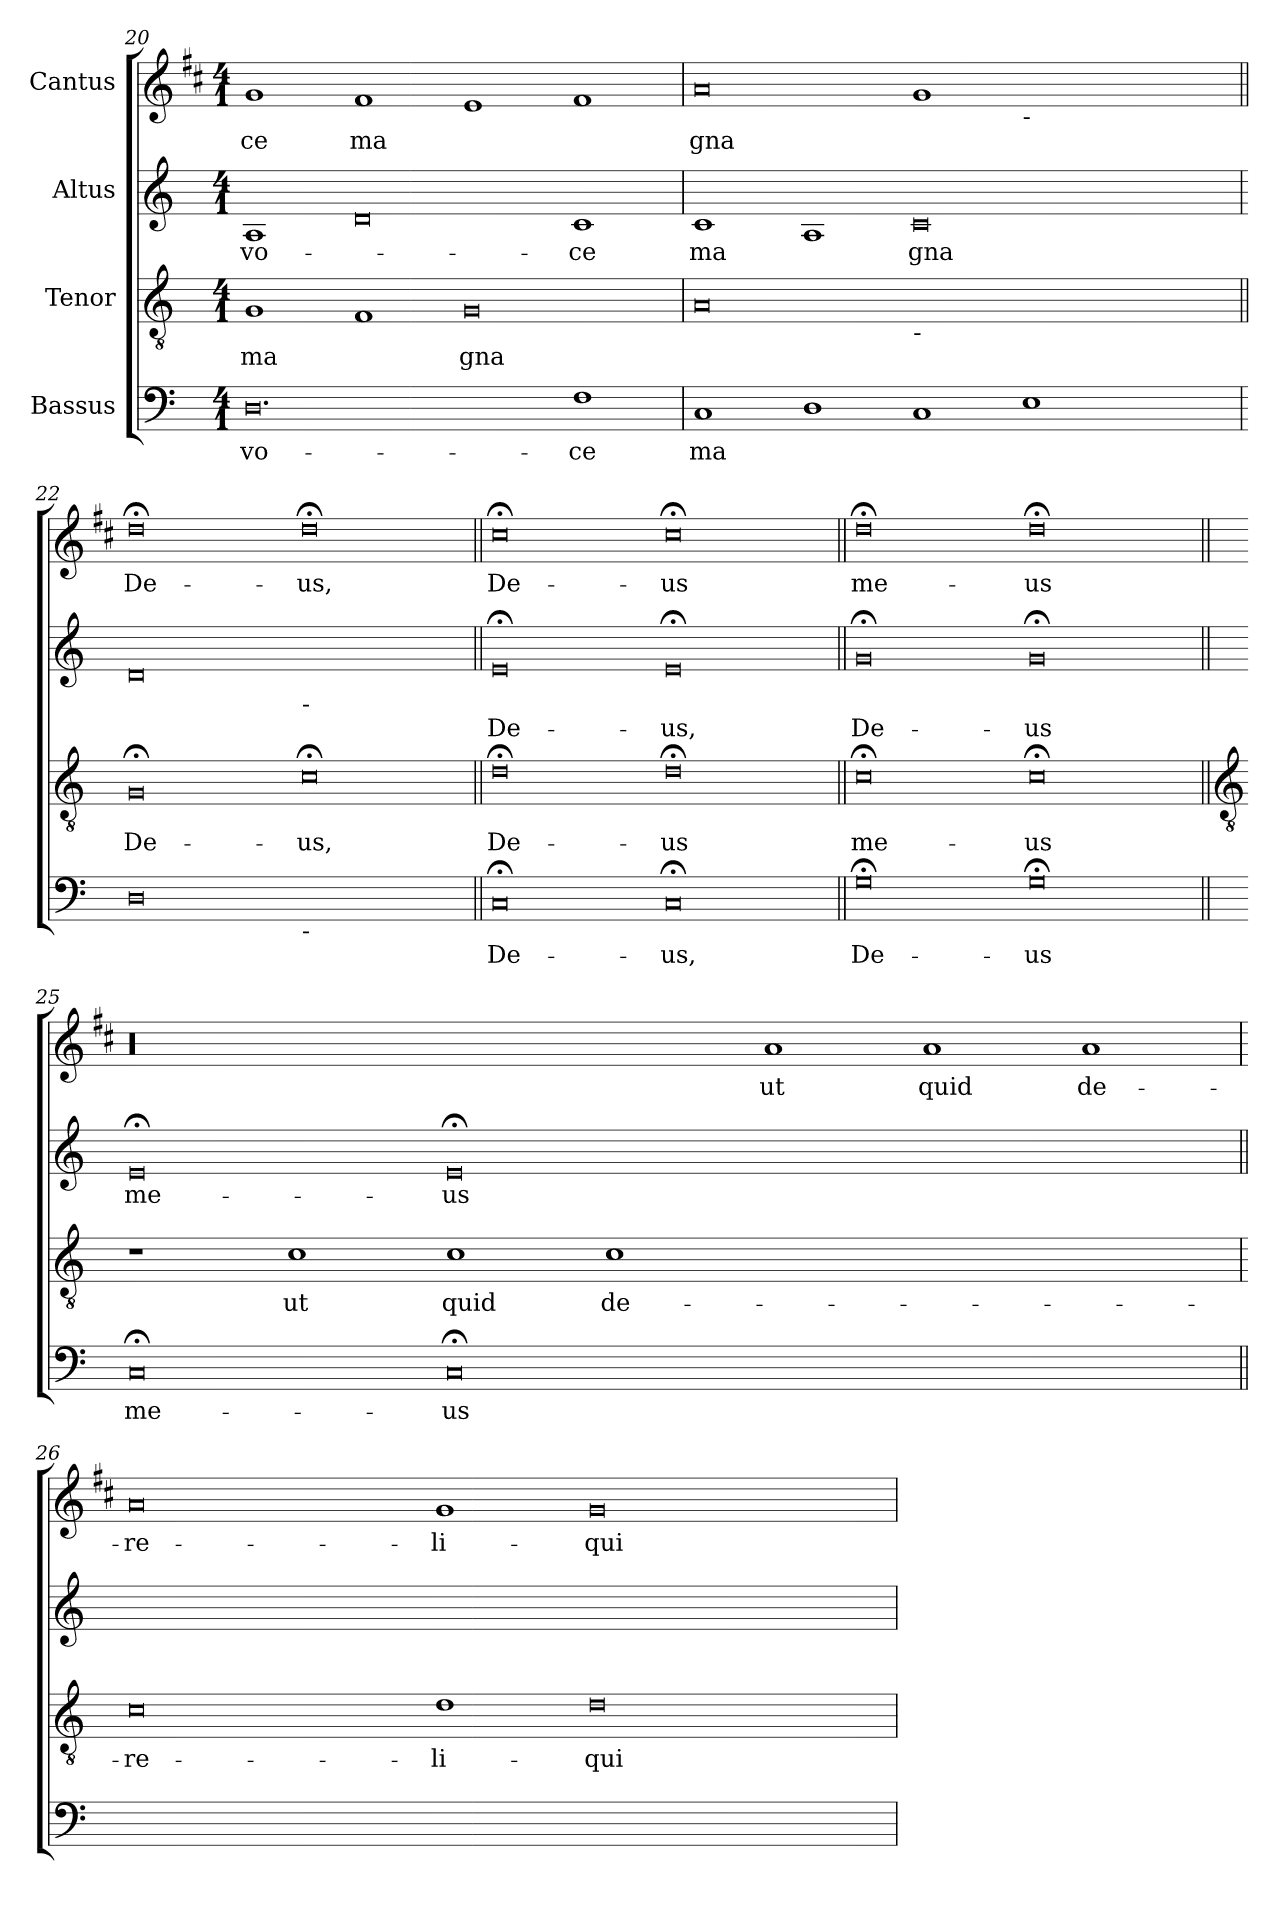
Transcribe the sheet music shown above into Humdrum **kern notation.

**kern	**text	**kern	**text	**kern	**text	**kern	**text
*part4	*part4	*part3	*part3	*part2	*part2	*part1	*part1
*staff4	*staff4	*staff3	*staff3	*staff2	*staff2	*staff1	*staff1
*I"Bassus	*	*I"Tenor	*	*I"Altus	*	*I"Cantus	*
*clefF4	*	*clefGv2	*	*clefG2	*	*clefG2	*
*	*	*	*	*	*	*ITrd1c2	*
*k[]	*	*k[]	*	*k[]	*	*k[]	*
*C:	*	*C:	*	*C:	*	*C:	*
*M4/1	*	*M4/1	*	*M4/1	*	*M4/1	*
=20	=20	=20	=20	=20	=20	=20	=20
!	!LO:LY:b	!	!LO:LY:b	!	!LO:LY:b	!	!LO:LY:b
0.D	vo-	1G	ma	1A	vo-	1f	-ce
!	!	!	!	!	!	!	!LO:LY:b
.	.	1F	.	0d	.	1e	ma
!	!	!	!LO:LY:b	!	!	!	!
.	.	0G	gna	.	.	1d	.
!	!LO:LY:b	!	!	!	!LO:LY:b	!	!
1F	-ce	.	.	1c	-ce	1e	.
=21	=21	=21	=21	=21	=21	=21	=21
!	!LO:LY:b	!	!	!	!LO:LY:b	!	!LO:LY:b
1C	ma	0A	.	1c	ma	0g	gna
1D	.	.	.	1A	.	.	.
!	!	!LO:TX:b:t=-	!	!	!	!	!
!	!	!	!	!	!LO:LY:b	!	!
1C	.	0G;<yy	.	0c	gna	1f	.
!	!	!	!	!	!	!LO:TX:b:t=-	!
1E	.	.	.	.	.	0g;<yy	.
1ryy	.	1ryy	.	1ryy	.	.	.
=22	=22||	=22||	=22||	=22	=22||	=22||	=22||
!	!	!	!LO:LY:b	!	!	!	!LO:LY:b
0D	.	0G;<	De-	0d	.	0cc;<	De-
!	!	!	!	!LO:TX:b:t=-	!	!	!
!LO:TX:b:t=-	!	!	!	!	!	!	!
!	!LO:LY:b	!	!LO:LY:b	!	!	!	!LO:LY:b
0E;<yy	gna	0c;<	-us,	0B;<yy	.	0cc;<	-us,
=23||	=23||	=23||	=23||	=23||	=23||	=23||	=23||
!	!LO:LY:b	!	!LO:LY:b	!	!LO:LY:b	!	!LO:LY:b
0C;<	De-	0d;<	De-	0e;<	De-	0b;<	De-
!	!LO:LY:b	!	!LO:LY:b	!	!LO:LY:b	!	!LO:LY:b
0C;<	-us,	0d;<	-us	0e;<	-us,	0b;<	-us
=24||	=24||	=24||	=24||	=24||	=24||	=24||	=24||
!	!LO:LY:b	!	!LO:LY:b	!	!LO:LY:b	!	!LO:LY:b
0G;<	De-	0c;<	me-	0g;<	De-	0cc;<	me-
!	!LO:LY:b	!	!LO:LY:b	!	!LO:LY:b	!	!LO:LY:b
0G;<	-us	0c;<	-us	0g;<	-us	0cc;<	-us
!!LO:LB:g=z
=25||	=25||	=25||	=25||	=25||	=25||	=25||	=25||
*	*	*clefGv2	*	*	*	*	*
!	!LO:LY:b	!	!	!	!LO:LY:b	!	!
*	*	*	*	*	*	*^	*
0C;<	me-	1r	.	0e;<	me-	00r	00ryy	.
!	!	!	!LO:LY:b	!	!	!	!	!
.	.	1c	ut	.	.	.	.	.
!	!LO:LY:b	!	!LO:LY:b	!	!LO:LY:b	!	!	!
0C;<	-us	1c	quid	0e;<	-us	.	.	.
!	!	!	!LO:LY:b	!	!	!	!	!
.	.	1c	de-	.	.	.	.	.
!	!	!	!	!	!	!	!	!LO:LY:b
0.ryy	.	0.ryy	.	0.ryy	.	1g	0.ryy	ut
!	!	!	!	!	!	!	!	!LO:LY:b
.	.	.	.	.	.	1g	.	quid
!	!	!	!	!	!	!	!	!LO:LY:b
.	.	.	.	.	.	1g	.	de-
!!LO:LB:g=z	!!
=26||	=26	=26	=26	=26||	=26	=26	=26	=26
!	!	!	!LO:LY:b	!	!	!	!	!LO:LY:b
00ryy	.	0c	-re-	00ryy	.	0g	1ryy	-re-
.	.	.	.	.	.	.	1ryy	.
!	!	!	!LO:LY:b	!	!	!	!	!LO:LY:b
.	.	1d	-li-	.	.	1f	1ryy	-li-
!	!	!	!LO:LY:b	!	!	!	!	!LO:LY:b
.	.	0d	-qui-	.	.	0f	1ryy	-qui-
1ryy	.	.	.	1ryy	.	.	1ryy	.
*	*	*	*	*	*	*v	*v	*
=	=	=	=	=	=	=	=
*-	*-	*-	*-	*-	*-	*-	*-
